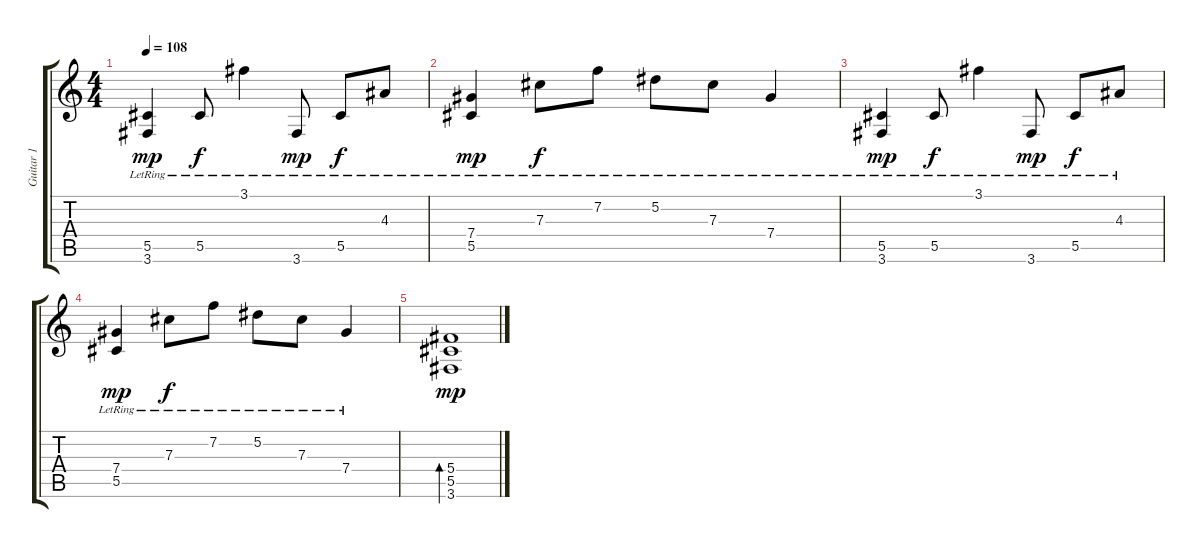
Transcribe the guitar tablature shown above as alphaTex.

\track ("Guitar 1" "Guitar 1") {instrument acousticguitarsteel}
\staff {score tabs}
\tuning (Eb4 Bb3 Gb3 Db3 Ab2 Eb2) {hide}
\ts (4 4)
\tempo 108
\clef g2
\ks c
(5.5{lr} 3.6{lr}).4{dy mp volume 10} 5.5{lr}.8{dy f} 3.1{lr}.4 3.6{lr}.8{dy mp} 5.5{lr}.8{dy f} 4.3{lr}.8 |
(7.4{lr} 5.5{lr}).4{dy mp} 7.3{lr}.8{dy f} 7.2{lr}.8 5.2{lr}.8 7.3{lr}.8 7.4{lr}.4 |
(5.5{lr} 3.6{lr}).4{dy mp} 5.5{lr}.8{dy f} 3.1{lr}.4 3.6{lr}.8{dy mp} 5.5{lr}.8{dy f} 4.3{lr}.8 |
(7.4{lr} 5.5{lr}).4{dy mp} 7.3{lr}.8{dy f} 7.2{lr}.8 5.2{lr}.8 7.3{lr}.8 7.4{lr}.4 |
(5.4 5.5 3.6).1{bd 120 dy mp}
